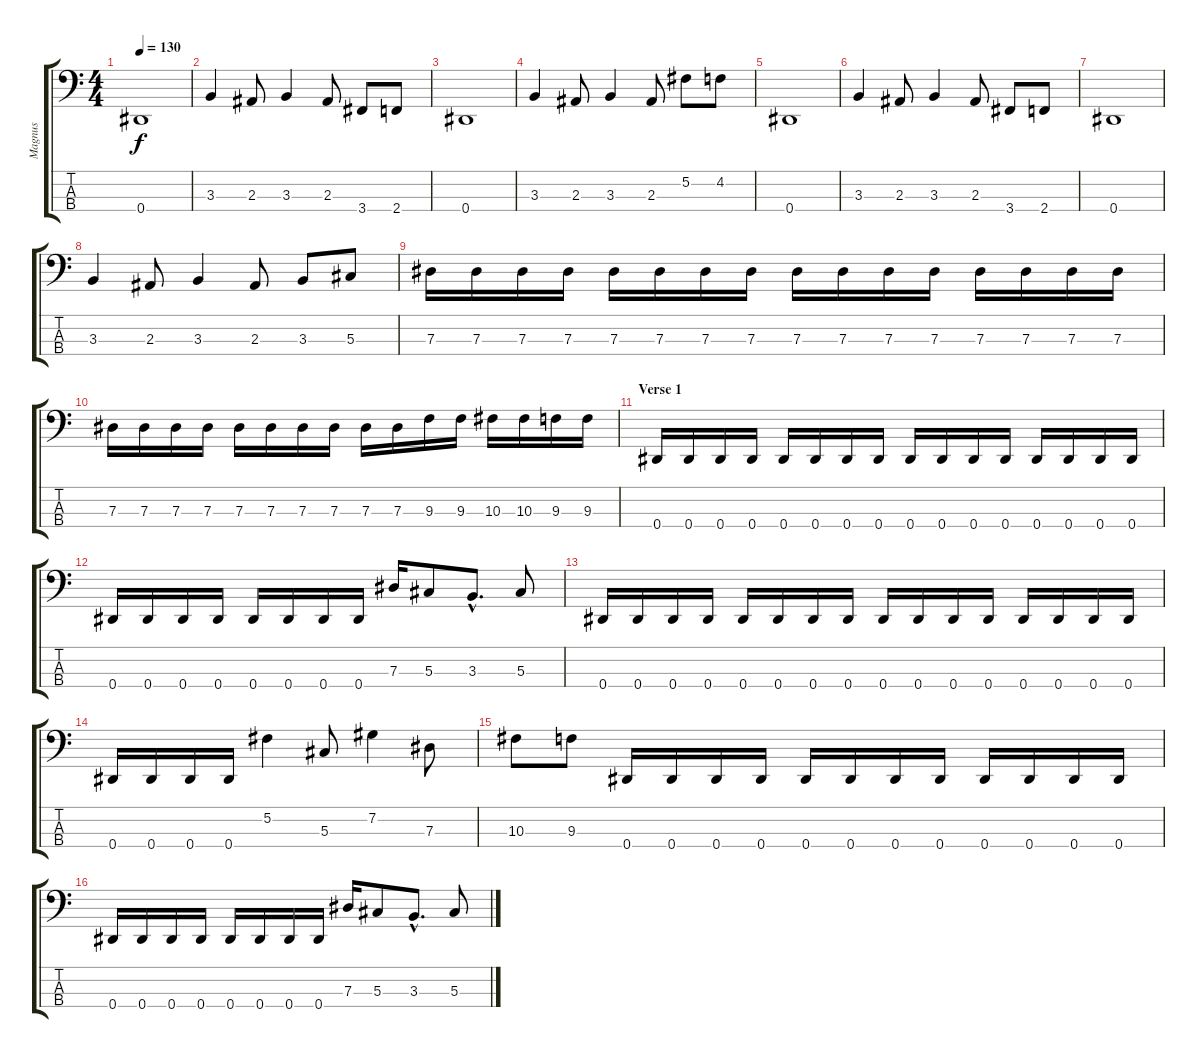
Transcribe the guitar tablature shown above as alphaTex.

\track ("Magnus" "Magnus") {instrument electricbassfinger}
\staff {score tabs}
\tuning (Gb2 Db2 Ab1 Eb1) {hide}
\ts (4 4)
\tempo 130
\clef f4
\ks c
0.4.1{dy f instrument electricbassfinger} |
3.3.4 2.3.8 3.3.4 2.3.8 3.4.8 2.4.8 |
0.4.1 |
3.3.4 2.3.8 3.3.4 2.3.8 5.2.8 4.2.8 |
0.4.1 |
3.3.4 2.3.8 3.3.4 2.3.8 3.4.8 2.4.8 |
0.4.1 |
3.3.4 2.3.8 3.3.4 2.3.8 3.3.8 5.3.8 |
7.3.16 7.3.16 7.3.16 7.3.16 7.3.16 7.3.16 7.3.16 7.3.16 7.3.16 7.3.16 7.3.16 7.3.16 7.3.16 7.3.16 7.3.16 7.3.16 |
7.3.16 7.3.16 7.3.16 7.3.16 7.3.16 7.3.16 7.3.16 7.3.16 7.3.16 7.3.16 9.3.16 9.3.16 10.3.16 10.3.16 9.3.16 9.3.16 |
\section ("" "Verse 1")
0.4.16 0.4.16 0.4.16 0.4.16 0.4.16 0.4.16 0.4.16 0.4.16 0.4.16 0.4.16 0.4.16 0.4.16 0.4.16 0.4.16 0.4.16 0.4.16 |
0.4.16 0.4.16 0.4.16 0.4.16 0.4.16 0.4.16 0.4.16 0.4.16 7.3.16 5.3.8 3.3{hac}.8{d} 5.3.8 |
0.4.16 0.4.16 0.4.16 0.4.16 0.4.16 0.4.16 0.4.16 0.4.16 0.4.16 0.4.16 0.4.16 0.4.16 0.4.16 0.4.16 0.4.16 0.4.16 |
0.4.16 0.4.16 0.4.16 0.4.16 5.2.4 5.3.8 7.2.4 7.3.8 |
10.3.8 9.3.8 0.4.16 0.4.16 0.4.16 0.4.16 0.4.16 0.4.16 0.4.16 0.4.16 0.4.16 0.4.16 0.4.16 0.4.16 |
0.4.16 0.4.16 0.4.16 0.4.16 0.4.16 0.4.16 0.4.16 0.4.16 7.3.16 5.3.8 3.3{hac}.8{d} 5.3.8
